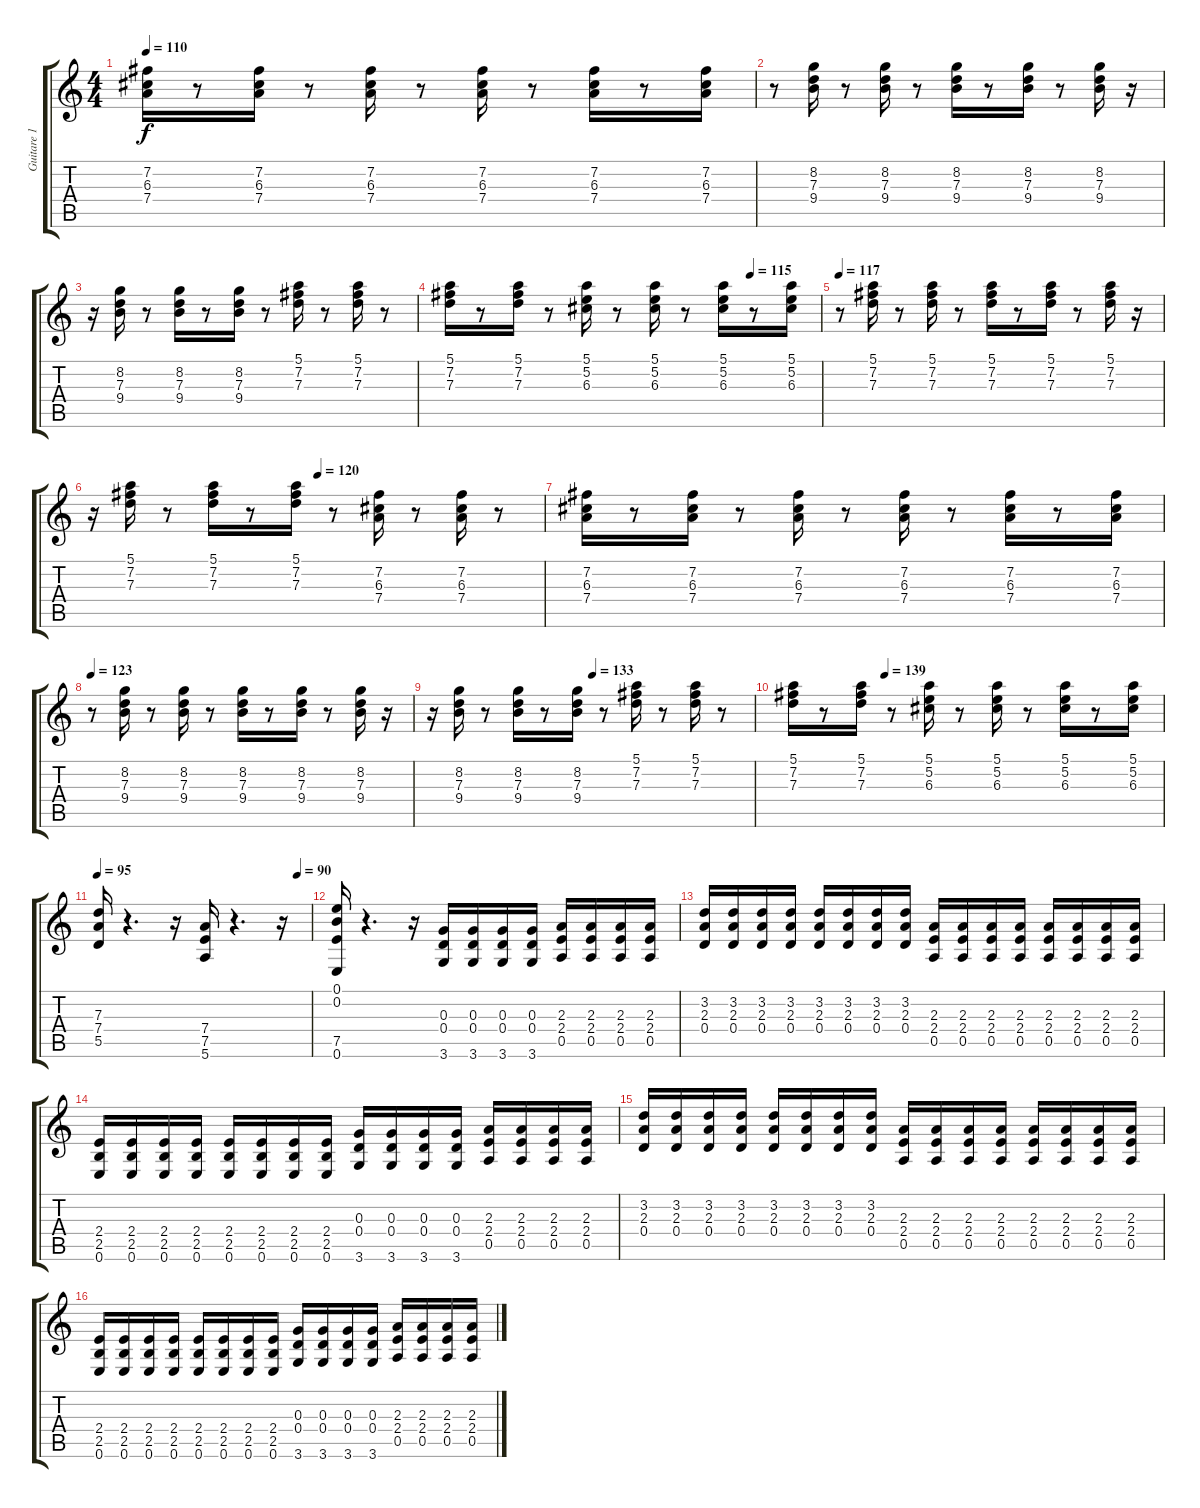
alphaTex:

\track ("Guitare 1" "Guitare 1") {instrument overdrivenguitar}
\staff {score tabs}
\tuning (E4 B3 G3 D3 A2 E2) {hide}
\ts (4 4)
\tempo 110
\clef g2
\ks c
(7.2 6.3 7.4).16{dy f} r.8 (7.2 6.3 7.4).16 r.8 (7.2 6.3 7.4).16 r.8 (7.2 6.3 7.4).16 r.8 (7.2 6.3 7.4).16 r.8 (7.2 6.3 7.4).16 |
r.8 (8.2 7.3 9.4).16 r.8 (8.2 7.3 9.4).16 r.8 (8.2 7.3 9.4).16 r.8 (8.2 7.3 9.4).16 r.8 (8.2 7.3 9.4).16 r.16 |
r.16 (8.2 7.3 9.4).16 r.8 (8.2 7.3 9.4).16 r.8 (8.2 7.3 9.4).16 r.8 (5.1 7.2 7.3).16 r.8 (5.1 7.2 7.3).16 r.8 |
\tempo (115 0.8125)
(5.1 7.2 7.3).16 r.8 (5.1 7.2 7.3).16 r.8 (5.1 5.2 6.3).16 r.8 (5.1 5.2 6.3).16 r.8 (5.1 5.2 6.3).16 r.8 (5.1 5.2 6.3).16 |
\tempo 117
r.8 (5.1 7.2 7.3).16 r.8 (5.1 7.2 7.3).16 r.8 (5.1 7.2 7.3).16 r.8 (5.1 7.2 7.3).16 r.8 (5.1 7.2 7.3).16 r.16 |
\tempo (120 0.5)
r.16 (5.1 7.2 7.3).16 r.8 (5.1 7.2 7.3).16 r.8 (5.1 7.2 7.3).16 r.8 (7.2 6.3 7.4).16 r.8 (7.2 6.3 7.4).16 r.8 |
(7.2 6.3 7.4).16 r.8 (7.2 6.3 7.4).16 r.8 (7.2 6.3 7.4).16 r.8 (7.2 6.3 7.4).16 r.8 (7.2 6.3 7.4).16 r.8 (7.2 6.3 7.4).16 |
\tempo 123
r.8 (8.2 7.3 9.4).16 r.8 (8.2 7.3 9.4).16 r.8 (8.2 7.3 9.4).16 r.8 (8.2 7.3 9.4).16 r.8 (8.2 7.3 9.4).16 r.16 |
\tempo (133 0.5)
r.16 (8.2 7.3 9.4).16 r.8 (8.2 7.3 9.4).16 r.8 (8.2 7.3 9.4).16 r.8 (5.1 7.2 7.3).16 r.8 (5.1 7.2 7.3).16 r.8 |
\tempo (139 0.25)
(5.1 7.2 7.3).16 r.8 (5.1 7.2 7.3).16 r.8 (5.1 5.2 6.3).16 r.8 (5.1 5.2 6.3).16 r.8 (5.1 5.2 6.3).16 r.8 (5.1 5.2 6.3).16 |
\tempo 95
\tempo (90 0.9375)
(7.3 7.4 5.5).16 r.4{d} r.16 (7.4 7.5 5.6).16 r.4{d} r.16 |
(0.1 0.2 7.5 0.6).16 r.4{d} r.16 (0.3 0.4 3.6).16 (0.3 0.4 3.6).16 (0.3 0.4 3.6).16 (0.3 0.4 3.6).16 (2.3 2.4 0.5).16 (2.3 2.4 0.5).16 (2.3 2.4 0.5).16 (2.3 2.4 0.5).16 |
(3.2 2.3 0.4).16 (3.2 2.3 0.4).16 (3.2 2.3 0.4).16 (3.2 2.3 0.4).16 (3.2 2.3 0.4).16 (3.2 2.3 0.4).16 (3.2 2.3 0.4).16 (3.2 2.3 0.4).16 (2.3 2.4 0.5).16 (2.3 2.4 0.5).16 (2.3 2.4 0.5).16 (2.3 2.4 0.5).16 (2.3 2.4 0.5).16 (2.3 2.4 0.5).16 (2.3 2.4 0.5).16 (2.3 2.4 0.5).16 |
(2.4 2.5 0.6).16 (2.4 2.5 0.6).16 (2.4 2.5 0.6).16 (2.4 2.5 0.6).16 (2.4 2.5 0.6).16 (2.4 2.5 0.6).16 (2.4 2.5 0.6).16 (2.4 2.5 0.6).16 (0.3 0.4 3.6).16 (0.3 0.4 3.6).16 (0.3 0.4 3.6).16 (0.3 0.4 3.6).16 (2.3 2.4 0.5).16 (2.3 2.4 0.5).16 (2.3 2.4 0.5).16 (2.3 2.4 0.5).16 |
(3.2 2.3 0.4).16 (3.2 2.3 0.4).16 (3.2 2.3 0.4).16 (3.2 2.3 0.4).16 (3.2 2.3 0.4).16 (3.2 2.3 0.4).16 (3.2 2.3 0.4).16 (3.2 2.3 0.4).16 (2.3 2.4 0.5).16 (2.3 2.4 0.5).16 (2.3 2.4 0.5).16 (2.3 2.4 0.5).16 (2.3 2.4 0.5).16 (2.3 2.4 0.5).16 (2.3 2.4 0.5).16 (2.3 2.4 0.5).16 |
(2.4 2.5 0.6).16 (2.4 2.5 0.6).16 (2.4 2.5 0.6).16 (2.4 2.5 0.6).16 (2.4 2.5 0.6).16 (2.4 2.5 0.6).16 (2.4 2.5 0.6).16 (2.4 2.5 0.6).16 (0.3 0.4 3.6).16 (0.3 0.4 3.6).16 (0.3 0.4 3.6).16 (0.3 0.4 3.6).16 (2.3 2.4 0.5).16 (2.3 2.4 0.5).16 (2.3 2.4 0.5).16 (2.3 2.4 0.5).16
